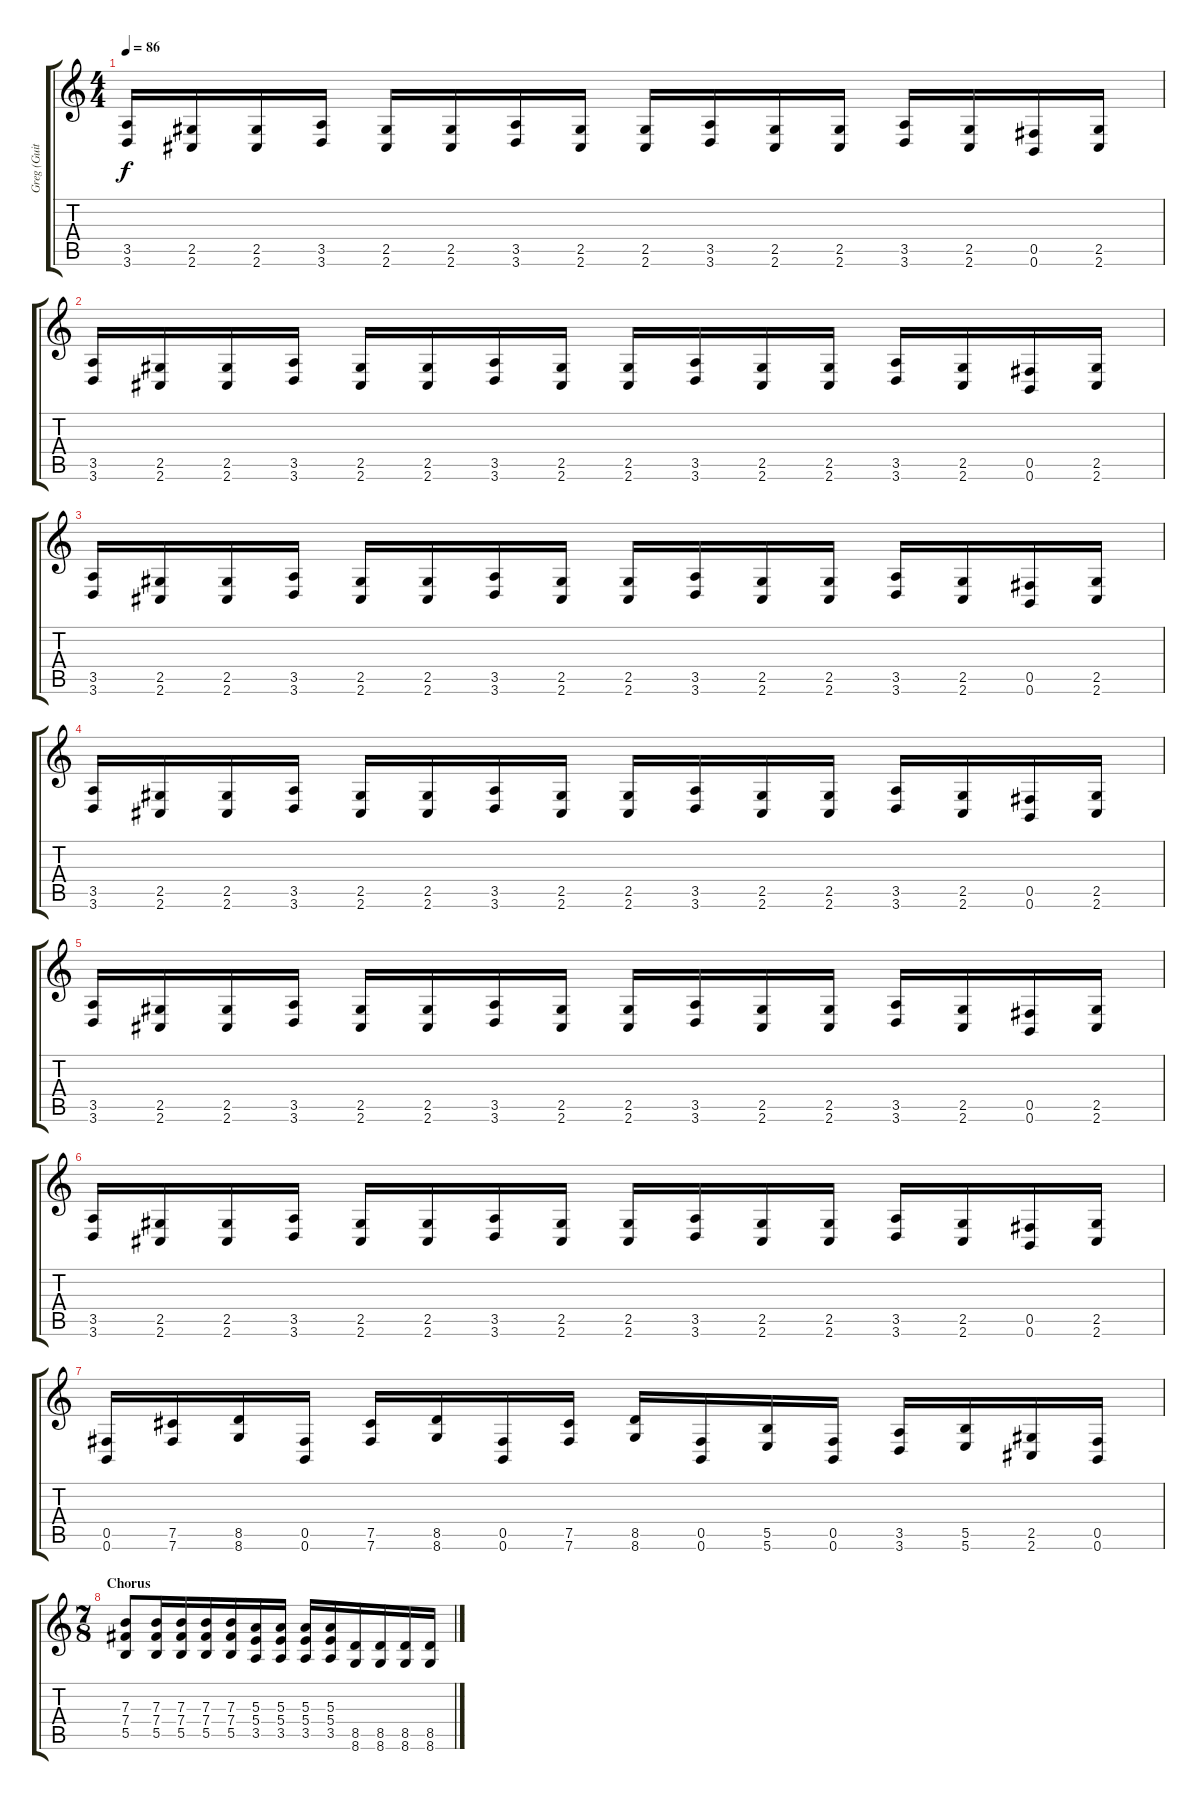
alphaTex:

\track ("Greg (Guitar)" "Greg (Guit") {instrument distortionguitar}
\staff {score tabs}
\tuning (Db4 Ab3 E3 B2 Gb2 B1) {hide}
\ts (4 4)
\tempo 86
\clef g2
\ks c
(3.5 3.6).16{dy f} (2.5 2.6).16 (2.5 2.6).16 (3.5 3.6).16 (2.5 2.6).16 (2.5 2.6).16 (3.5 3.6).16 (2.5 2.6).16 (2.5 2.6).16 (3.5 3.6).16 (2.5 2.6).16 (2.5 2.6).16 (3.5 3.6).16 (2.5 2.6).16 (0.5 0.6).16 (2.5 2.6).16 |
(3.5 3.6).16 (2.5 2.6).16 (2.5 2.6).16 (3.5 3.6).16 (2.5 2.6).16 (2.5 2.6).16 (3.5 3.6).16 (2.5 2.6).16 (2.5 2.6).16 (3.5 3.6).16 (2.5 2.6).16 (2.5 2.6).16 (3.5 3.6).16 (2.5 2.6).16 (0.5 0.6).16 (2.5 2.6).16 |
(3.5 3.6).16 (2.5 2.6).16 (2.5 2.6).16 (3.5 3.6).16 (2.5 2.6).16 (2.5 2.6).16 (3.5 3.6).16 (2.5 2.6).16 (2.5 2.6).16 (3.5 3.6).16 (2.5 2.6).16 (2.5 2.6).16 (3.5 3.6).16 (2.5 2.6).16 (0.5 0.6).16 (2.5 2.6).16 |
(3.5 3.6).16 (2.5 2.6).16 (2.5 2.6).16 (3.5 3.6).16 (2.5 2.6).16 (2.5 2.6).16 (3.5 3.6).16 (2.5 2.6).16 (2.5 2.6).16 (3.5 3.6).16 (2.5 2.6).16 (2.5 2.6).16 (3.5 3.6).16 (2.5 2.6).16 (0.5 0.6).16 (2.5 2.6).16 |
(3.5 3.6).16 (2.5 2.6).16 (2.5 2.6).16 (3.5 3.6).16 (2.5 2.6).16 (2.5 2.6).16 (3.5 3.6).16 (2.5 2.6).16 (2.5 2.6).16 (3.5 3.6).16 (2.5 2.6).16 (2.5 2.6).16 (3.5 3.6).16 (2.5 2.6).16 (0.5 0.6).16 (2.5 2.6).16 |
(3.5 3.6).16 (2.5 2.6).16 (2.5 2.6).16 (3.5 3.6).16 (2.5 2.6).16 (2.5 2.6).16 (3.5 3.6).16 (2.5 2.6).16 (2.5 2.6).16 (3.5 3.6).16 (2.5 2.6).16 (2.5 2.6).16 (3.5 3.6).16 (2.5 2.6).16 (0.5 0.6).16 (2.5 2.6).16 |
(0.5 0.6).16 (7.5 7.6).16 (8.5 8.6).16 (0.5 0.6).16 (7.5 7.6).16 (8.5 8.6).16 (0.5 0.6).16 (7.5 7.6).16 (8.5 8.6).16 (0.5 0.6).16 (5.5 5.6).16 (0.5 0.6).16 (3.5 3.6).16 (5.5 5.6).16 (2.5 2.6).16 (0.5 0.6).16 |
\ts (7 8)
\section ("" "Chorus")
(7.3 7.4 5.5).8 (7.3 7.4 5.5).16 (7.3 7.4 5.5).16 (7.3 7.4 5.5).16 (7.3 7.4 5.5).16 (5.3 5.4 3.5).16 (5.3 5.4 3.5).16 (5.3 5.4 3.5).16 (5.3 5.4 3.5).16 (8.5 8.6).16 (8.5 8.6).16 (8.5 8.6).16 (8.5 8.6).16
